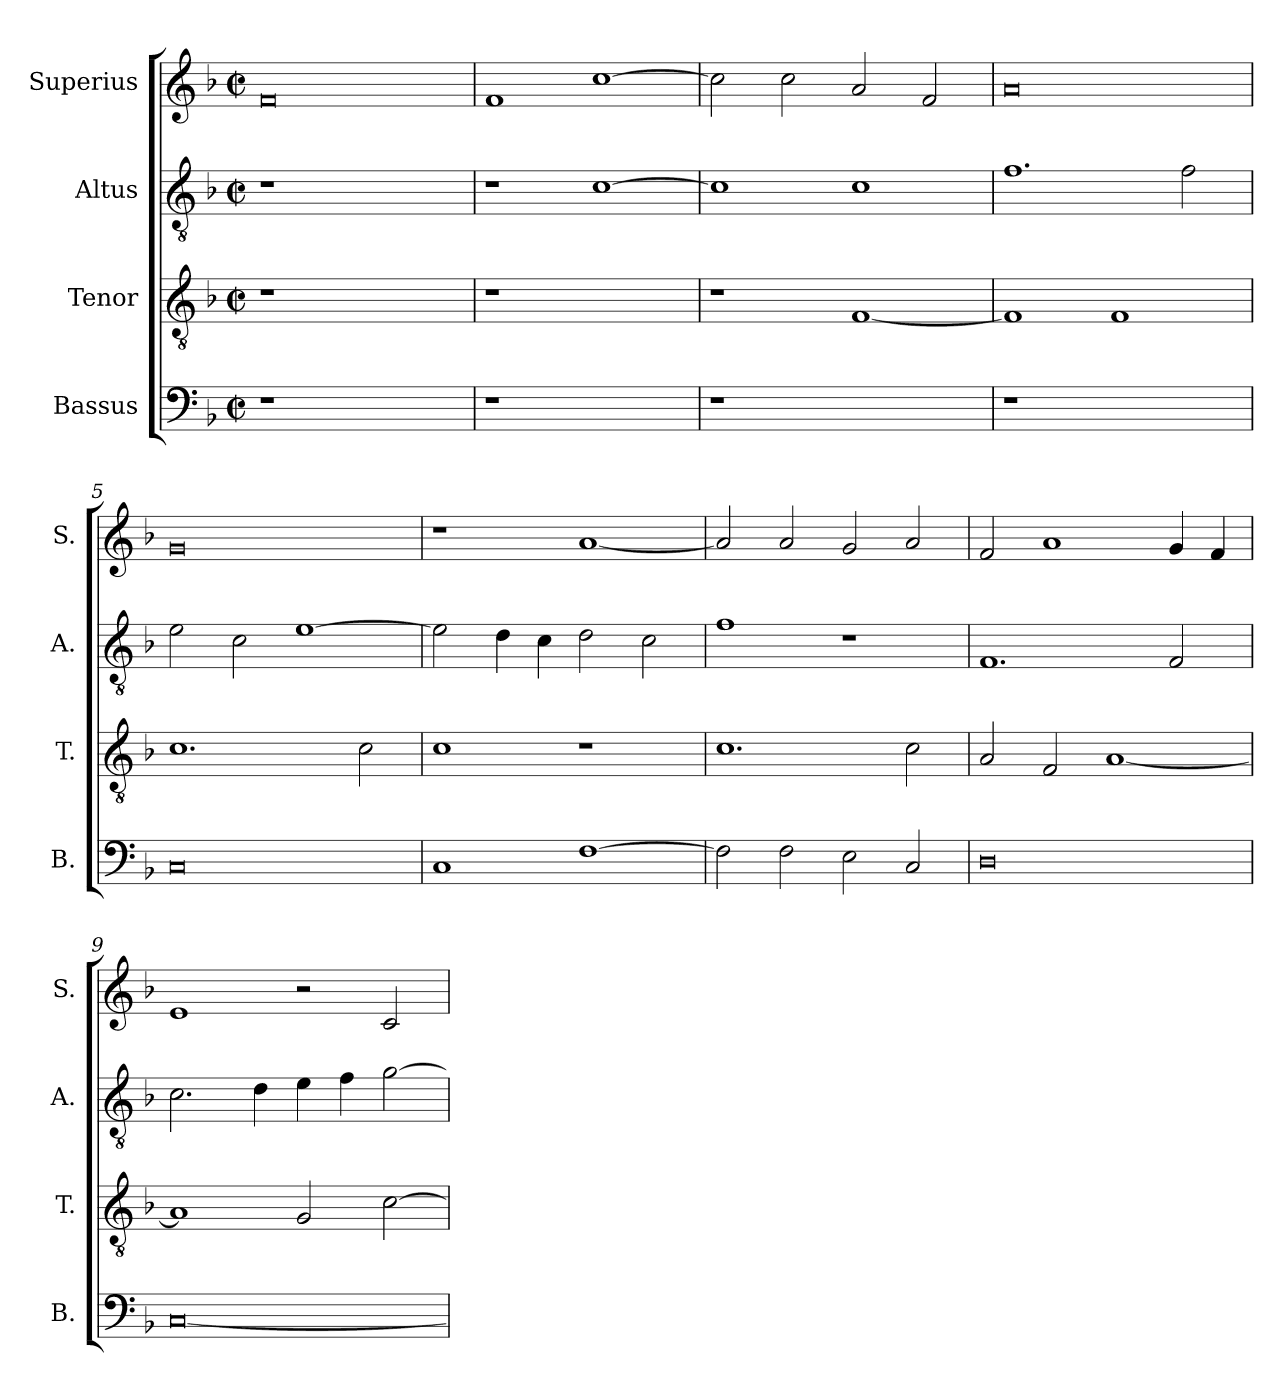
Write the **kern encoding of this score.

**kern	**kern	**kern	**kern
*part4	*part3	*part2	*part1
*staff4	*staff3	*staff2	*staff1
*I"Bassus	*I"Tenor	*I"Altus	*I"Superius
*I'B.	*I'T.	*I'A.	*I'S.
!!LO:PB:g=z
*clefF4	*clefGv2	*clefGv2	*clefG2
*	*ITrd7c12	*ITrd7c12	*
*k[b-]	*k[b-]	*k[b-]	*k[b-]
*F:	*F:	*F:	*F:
*M2/2	*M2/2	*M2/2	*M2/2
*met(c|)	*met(c|)	*met(c|)	*met(c|)
=1	=1	=1	=1
!LO:N:vis=1	!LO:N:vis=1	!LO:N:vis=1	!
1r	1r	1r	0fi
1ryy	1ryy	1ryy	.
=2	=2	=2	=2
!LO:N:vis=1	!LO:N:vis=1	!	!
1r	1r	1r	1fi
1ryy	1ryy	[>1Ci	[>1cci
=3	=3	=3	=3
!LO:N:vis=1	!	!	!
1r	1r	1Ci]	2cci\]
.	.	.	2cci\
1ryy	[<1FFi	1Ci	2ai/
.	.	.	2fi/
=4	=4	=4	=4
!LO:N:vis=1	!	!	!
1r	1FFi]	1.Fi	0ai
1ryy	1FFi	.	.
.	.	2Fi\	.
=5	=5	=5	=5
0Ci	1.Ci	2Ei\	0gi
.	.	2Ci\	.
.	.	[>1Ei	.
.	2Ci\	.	.
!!LO:LB:g=z
=6	=6	=6	=6
1Ci	1Ci	2Ei\]	1r
.	.	4Di\	.
.	.	4Ci\	.
[>1Fi	1r	2Di\	[<1ai
.	.	2Ci\	.
=7	=7	=7	=7
2Fi\]	1.Ci	1Fi	2ai/]
2Fi\	.	.	2ai/
2Ei\	.	1r	2gi/
2Ci/	2Ci\	.	2ai/
=8	=8	=8	=8
0Di	2AAi/	1.FFi	2fi/
.	2FFi/	.	1ai
.	[<1AAi	.	.
.	.	2FFi/	4gi/
.	.	.	4fi/
=9	=9	=9	=9
[<0Ci	1AAi]	2.Ci\	1ei
.	.	4Di\	.
.	2GGi/	4Ei\	2r
.	.	4Fi\	.
.	[>2Ci\	[>2Gi\	2ci/
=	=	=	=
*-	*-	*-	*-
